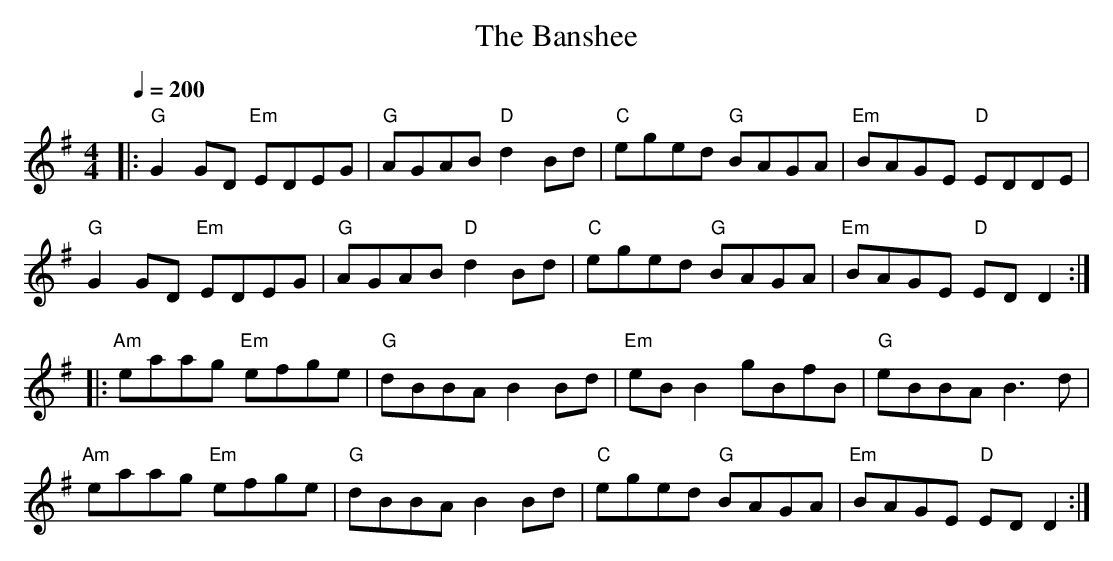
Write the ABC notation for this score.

X:1
T:Banshee, The
Q:1/4=200
M:4/4
L:1/8
K:Gmaj
|:"G"G2GD "Em"EDEG|"G"AGAB "D"d2 Bd|"C"eged "G"BAGA|"Em"BAGE "D"EDDE|
"G"G2GD "Em"EDEG|"G"AGAB"D"d2Bd|"C"eged "G"BAGA|"Em"BAGE "D"ED D2:|
|:"Am"eaag "Em"efge|"G"dBBA B2 Bd|"Em"eB B2 gBfB|"G"eBBA B3d|
"Am"eaag "Em"efge|"G"dBBA B2Bd|"C"eged "G"BAGA|"Em"BAGE "D"ED D2:|
